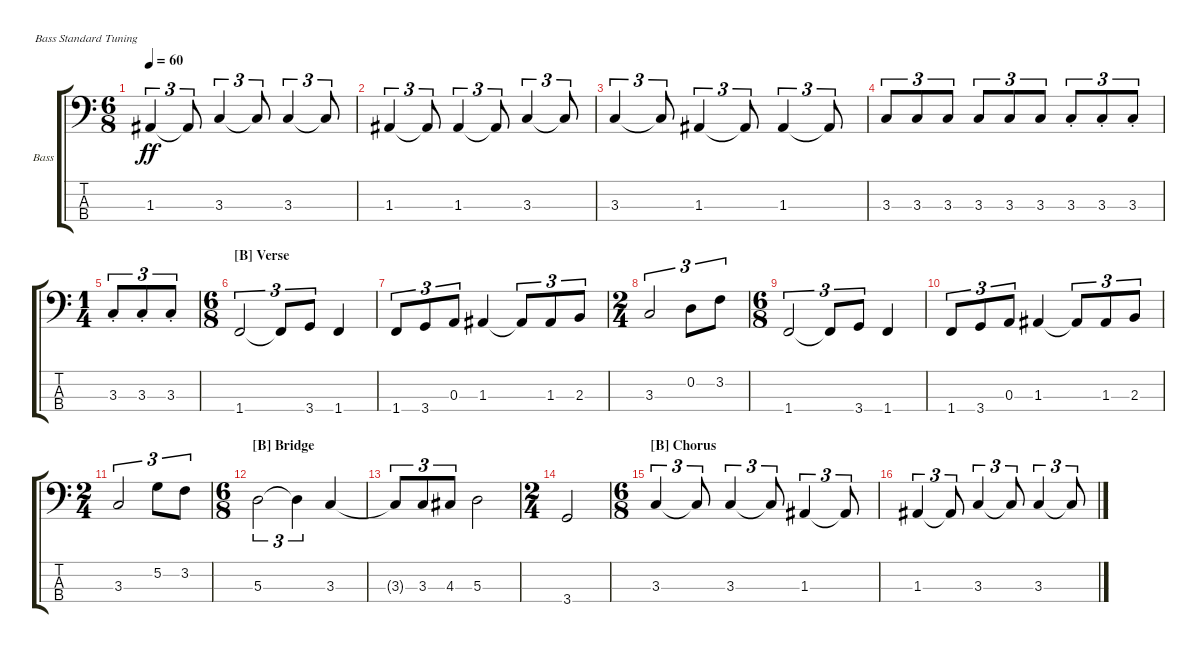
\defaultSystemsLayout 4
\bracketExtendMode groupsimilarinstruments
\firstSystemTrackNameOrientation horizontal
\otherSystemsTrackNameOrientation horizontal
\track ("Acoustic Bass" "Bass") {instrument acousticbass}
\staff {score tabs}
\tuning (G2 D2 A1 E1)
\ts (6 8)
\tempo 60
\clef f4
\ks c
1.3.4{tu (3 2) dy ff} 1.3{t}.8{tu (3 2)} 3.3.4{tu (3 2)} 3.3{t}.8{tu (3 2)} 3.3.4{tu (3 2)} 3.3{t}.8{tu (3 2)} |
1.3.4{tu (3 2)} 1.3{t}.8{tu (3 2)} 1.3.4{tu (3 2)} 1.3{t}.8{tu (3 2)} 3.3.4{tu (3 2)} 3.3{t}.8{tu (3 2)} |
3.3.4{tu (3 2)} 3.3{t}.8{tu (3 2)} 1.3.4{tu (3 2)} 1.3{t}.8{tu (3 2)} 1.3.4{tu (3 2)} 1.3{t}.8{tu (3 2)} |
3.3.8{tu (3 2)} 3.3.8{tu (3 2)} 3.3.8{tu (3 2)} 3.3.8{tu (3 2)} 3.3.8{tu (3 2)} 3.3.8{tu (3 2)} 3.3{st}.8{tu (3 2)} 3.3{st}.8{tu (3 2)} 3.3{st}.8{tu (3 2)} |
\ts (1 4)
3.3{st}.8{tu (3 2)} 3.3{st}.8{tu (3 2)} 3.3{st}.8{tu (3 2)} |
\ts (6 8)
\section ("B" "Verse")
1.4.2{tu (3 2)} 1.4{t}.8{tu (3 2)} 3.4.8{tu (3 2)} 1.4.4 |
1.4.8{tu (3 2)} 3.4.8{tu (3 2)} 0.3.8{tu (3 2)} 1.3.4 1.3{t}.8{tu (3 2)} 1.3.8{tu (3 2)} 2.3.8{tu (3 2)} |
\ts (2 4)
3.3.2{tu (3 2)} 0.2.8{tu (3 2)} 3.2.8{tu (3 2)} |
\ts (6 8)
1.4.2{tu (3 2)} 1.4{t}.8{tu (3 2)} 3.4.8{tu (3 2)} 1.4.4 |
1.4.8{tu (3 2)} 3.4.8{tu (3 2)} 0.3.8{tu (3 2)} 1.3.4 1.3{t}.8{tu (3 2)} 1.3.8{tu (3 2)} 2.3.8{tu (3 2)} |
\ts (2 4)
3.3.2{tu (3 2)} 5.2.8{tu (3 2)} 3.2.8{tu (3 2)} |
\ts (6 8)
\section ("B" "Bridge")
5.3.2{tu (3 2)} 5.3{t}.4{tu (3 2)} 3.3.4 |
3.3{t}.8{tu (3 2)} 3.3.8{tu (3 2)} 4.3.8{tu (3 2)} 5.3.2 |
\ts (2 4)
3.4.2 |
\ts (6 8)
\section ("B" "Chorus")
3.3.4{tu (3 2)} 3.3{t}.8{tu (3 2)} 3.3.4{tu (3 2)} 3.3{t}.8{tu (3 2)} 1.3.4{tu (3 2)} 1.3{t}.8{tu (3 2)} |
1.3.4{tu (3 2)} 1.3{t}.8{tu (3 2)} 3.3.4{tu (3 2)} 3.3{t}.8{tu (3 2)} 3.3.4{tu (3 2)} 3.3{t}.8{tu (3 2)}
